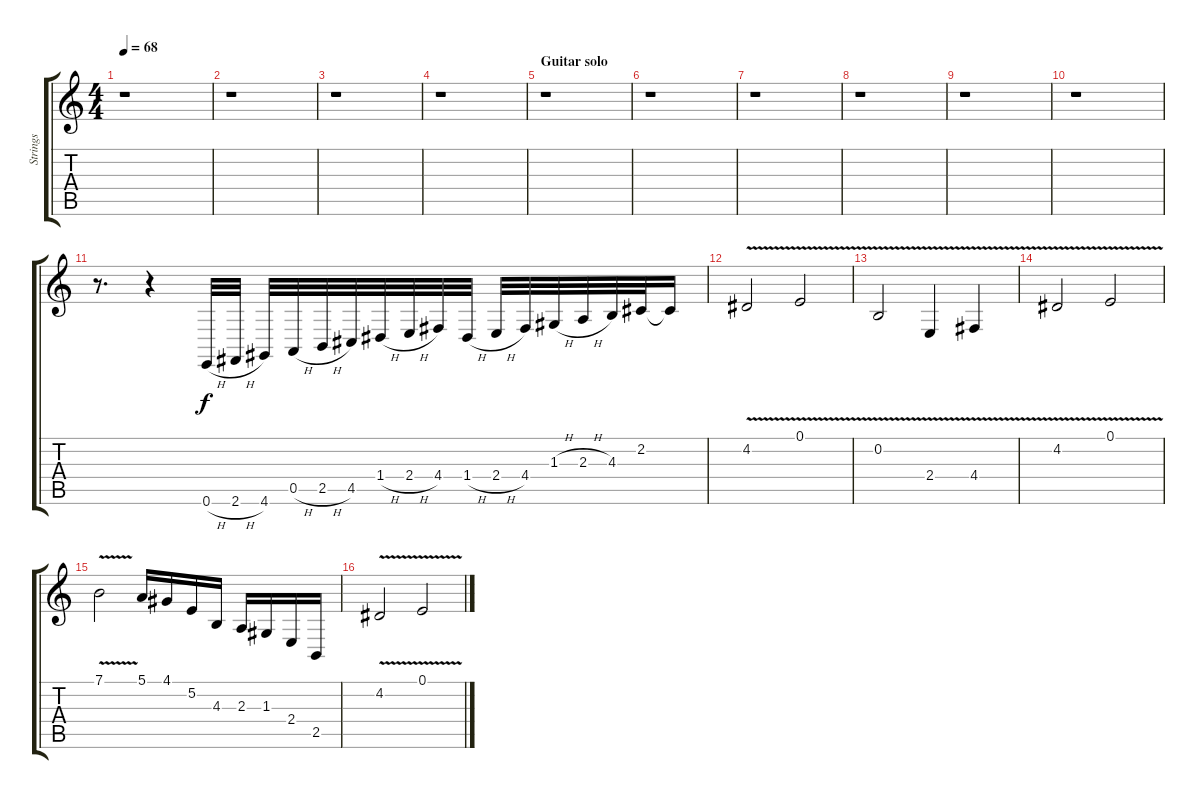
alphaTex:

\track ("Strings" "Strings") {instrument stringensemble1}
\staff {score tabs}
\tuning (E4 B3 G3 D3 A2 E2) {hide}
\ts (4 4)
\tempo 68
\clef g2
\ks c
r.1{dy f} |
r.1 |
r.1 |
r.1 |
\section ("" "Guitar solo")
r.1 |
r.1 |
r.1 |
r.1 |
r.1 |
r.1 |
r.8{d} r.4 0.6{h}.32 2.6{h}.32 4.6.32 0.5{h}.32 2.5{h}.32 4.5.32 1.4{h}.32 2.4{h}.32 4.4.32 1.4{h}.32 2.4{h}.32 4.4.32 1.3{h}.32 2.3{h}.32 4.3.32 2.2.32 2.2{t}.16 |
4.2{v}.2 0.1{v}.2 |
0.2{v}.2 2.4{v}.4 4.4{v}.4 |
4.2{v}.2 0.1{v}.2 |
7.1{v}.2 5.1.16 4.1.16 5.2.16 4.3.16 2.3.16 1.3.16 2.4.16 2.5.16 |
4.2{v}.2 0.1{v}.2
